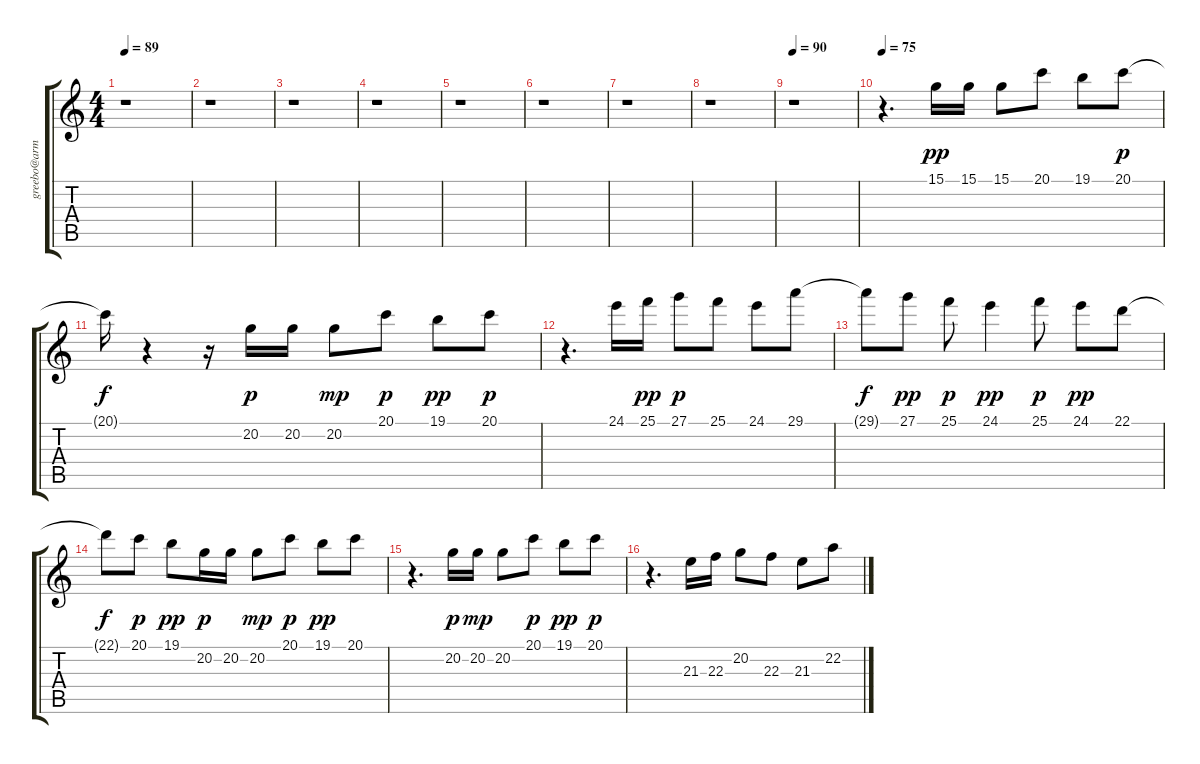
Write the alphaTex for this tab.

\track ("" "greebo@arm") {instrument brightacousticpiano}
\staff {score tabs}
\tuning (E4 B3 G3 D3 A2 E2) {hide}
\ts (4 4)
\tempo 89
\clef g2
\ks c
r.1{dy p} |
r.1 |
r.1 |
r.1 |
r.1 |
r.1 |
r.1 |
r.1 |
\tempo 90
r.1 |
\tempo 75
r.4{d} 15.1.16{dy pp} 15.1.16 15.1.8 20.1.8 19.1.8 20.1.8{dy p} |
20.1{t}.16{dy f} r.4 r.16 20.2.16{dy p} 20.2.16 20.2.8{dy mp} 20.1.8{dy p} 19.1.8{dy pp} 20.1.8{dy p} |
r.4{d} 24.1.16 25.1.16{dy pp} 27.1.8{dy p} 25.1.8 24.1.8 29.1.8 |
29.1{t}.8{dy f} 27.1.8{dy pp} 25.1.8{dy p} 24.1.4{dy pp} 25.1.8{dy p} 24.1.8{dy pp} 22.1.8 |
22.1{t}.8{dy f} 20.1.8{dy p} 19.1.8{dy pp} 20.2.16{dy p} 20.2.16 20.2.8{dy mp} 20.1.8{dy p} 19.1.8{dy pp} 20.1.8 |
r.4{d} 20.2.16{dy p} 20.2.16{dy mp} 20.2.8 20.1.8{dy p} 19.1.8{dy pp} 20.1.8{dy p} |
r.4{d} 21.3.16 22.3.16 20.2.8 22.3.8 21.3.8 22.2.8
